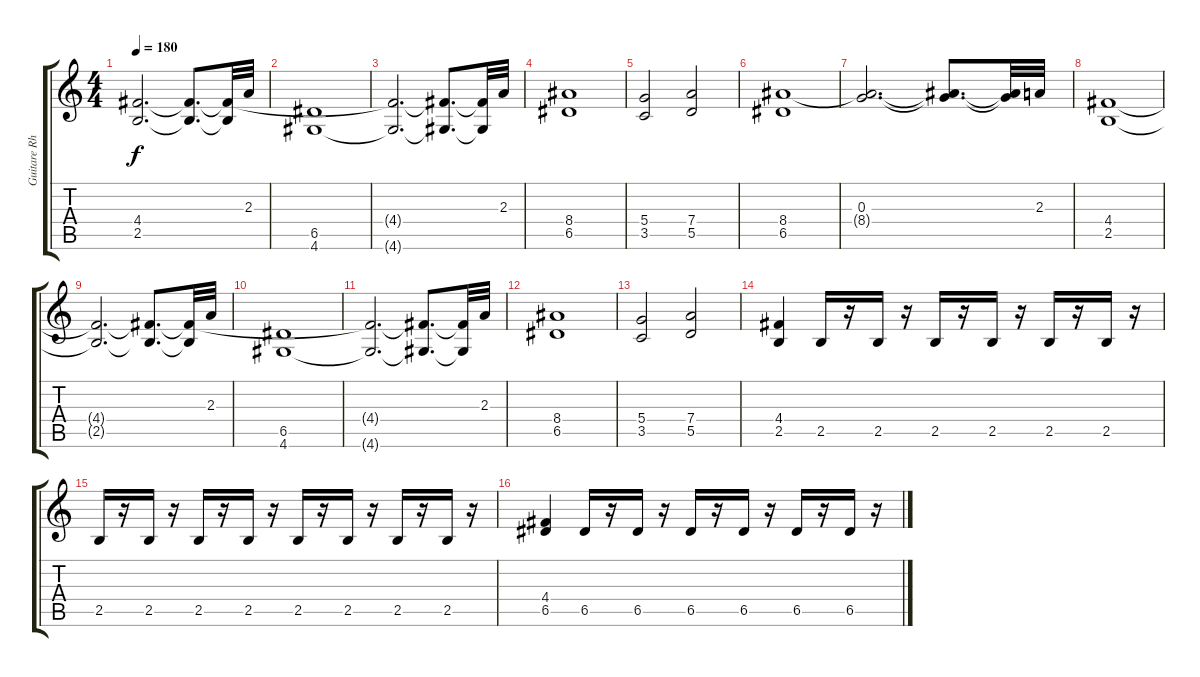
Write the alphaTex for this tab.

\track ("Guitare Rhytmique" "Guitare Rh") {instrument overdrivenguitar}
\staff {score tabs}
\tuning (E4 B3 G3 D3 A2 E2) {hide}
\ts (4 4)
\tempo 180
\clef g2
\ks c
(4.4{t} 2.5{t}).2{d dy f} (4.4{t} 2.5{t}).8{d} (4.4{t} 2.5{t}).32 2.3.32{instrument guitarfretnoise} |
(6.5 4.6).1{instrument distortionguitar} |
(4.4{t} 4.6{t}).2{d} (4.4{t} 4.6{t}).8{d} (4.4{t} 4.6{t}).32 2.3.32{instrument guitarfretnoise} |
(8.4 6.5).1 |
(5.4 3.5).2 (7.4 5.5).2 |
(8.4 6.5).1 |
(0.3 8.4{t}).2{d} (0.3{t} 8.4{t}).8{d} (0.3{t} 8.4{t}).32 2.3.32{instrument guitarfretnoise} |
(4.4 2.5).1{instrument distortionguitar} |
(4.4{t} 2.5{t}).2{d} (4.4{t} 2.5{t}).8{d} (4.4{t} 2.5{t}).32 2.3.32{instrument guitarfretnoise} |
(6.5 4.6).1{instrument distortionguitar} |
(4.4{t} 4.6{t}).2{d} (4.4{t} 4.6{t}).8{d} (4.4{t} 4.6{t}).32 2.3.32{instrument guitarfretnoise} |
(8.4 6.5).1{instrument distortionguitar} |
(5.4 3.5).2 (7.4 5.5).2 |
(4.4 2.5).4 2.5.16{instrument electricguitarmuted} r.16 2.5.16 r.16 2.5.16 r.16 2.5.16 r.16 2.5.16 r.16 2.5.16 r.16 |
2.5.16 r.16 2.5.16 r.16 2.5.16 r.16 2.5.16 r.16 2.5.16 r.16 2.5.16 r.16 2.5.16 r.16 2.5.16 r.16 |
(4.4 6.5).4{instrument distortionguitar} 6.5.16{instrument electricguitarmuted} r.16 6.5.16 r.16 6.5.16 r.16 6.5.16 r.16 6.5.16 r.16 6.5.16 r.16
